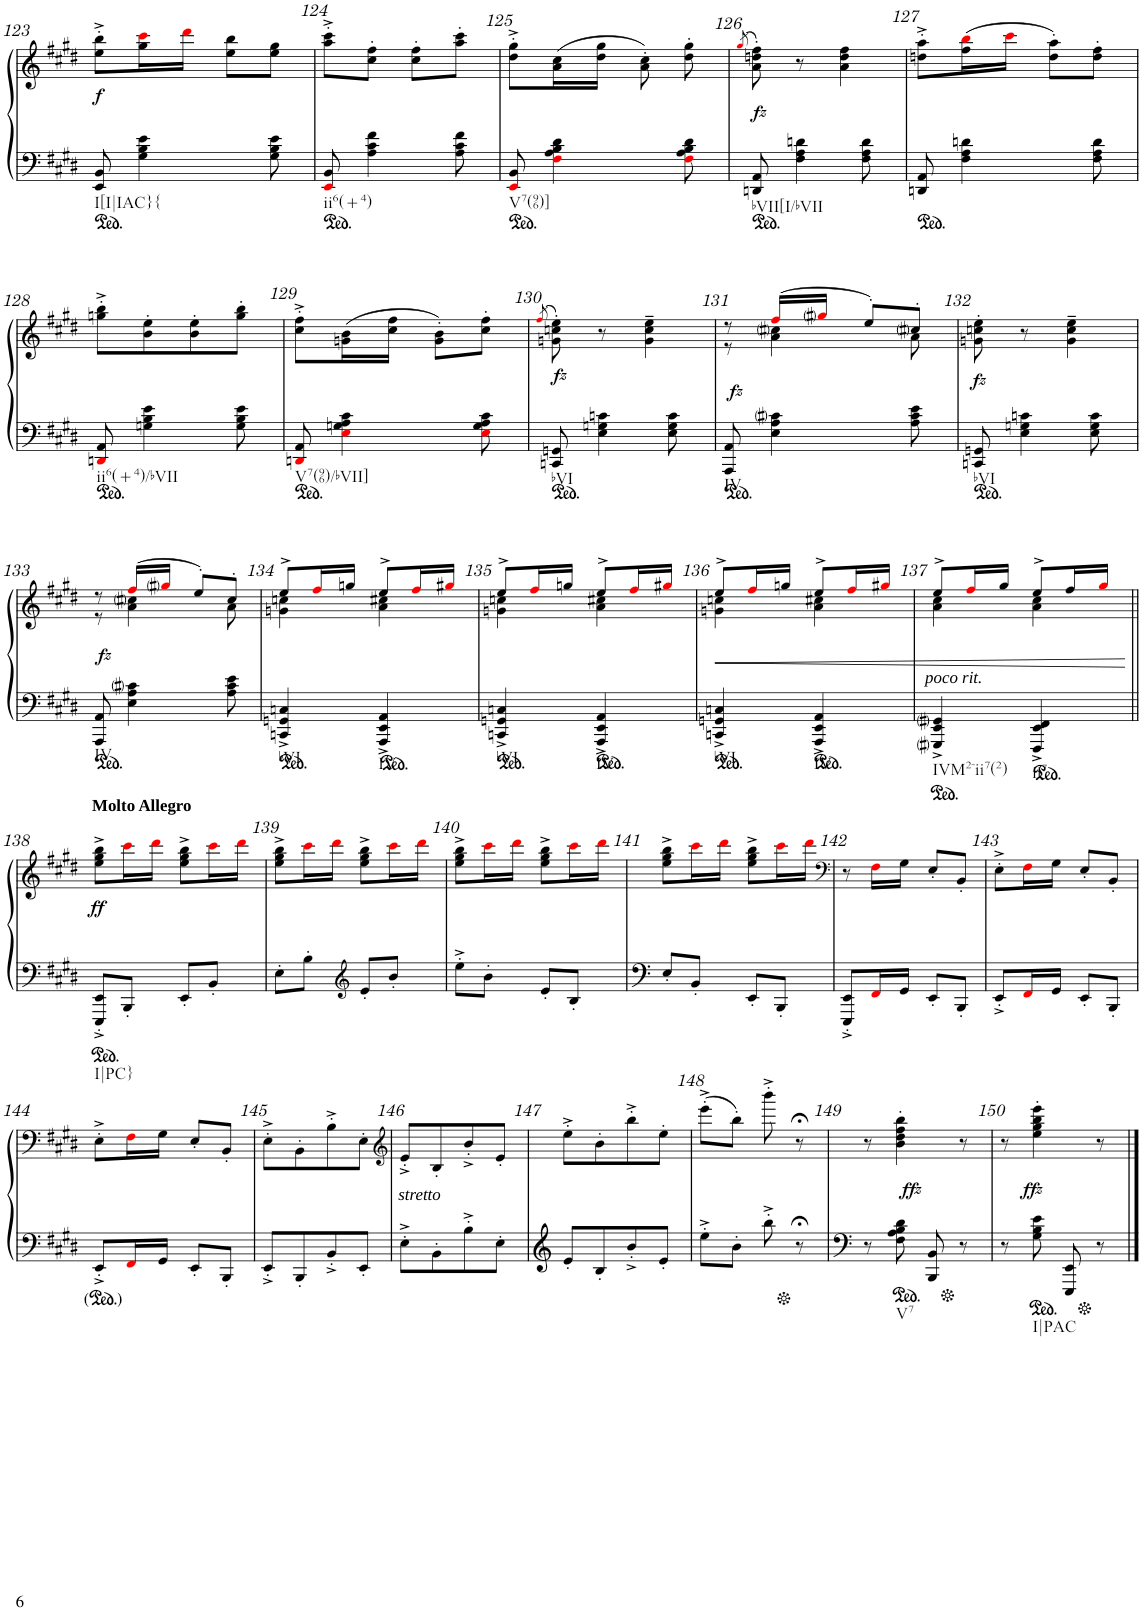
**kern	**kern	**dynam
*part1	*part1	*part1
*staff2	*staff1	*staff1/2
*I"Midi_1	*	*
!!LO:PB:g=z
*clefF4	*clefG2	*
*k[f#c#g#d#]	*k[f#c#g#d#]	*
*M2/4	*M2/4	*
=123	=123	=123
!LO:TX:b:t=I[I|IAC}{	!	!
!	!	!LO:DY:b
8EE/ 8BB/	8ee\'^ 8bb\'^L	f
4G#\ 4B\ 4e\	16gg#\ 16ccc#i\L	.
.	16ddd#i\JJ	.
.	8ee\ 8bb\L	.
8G#\ 8B\ 8e\	8ee\ 8gg#\J	.
=124	=124	=124
*	*^	*
!LO:TX:b:t=ii6(+4)	!	!	!
8EEi/ 8BB/	8aa\'^ 8ccc#\'^L	2ryy	.
4A\ 4c#\ 4f#\	8cc#\' 8ff#\'J	.	.
.	8cc#\' 8ff#\'L	.	.
8A\ 8c#\ 8f#\	8aa\' 8ccc#\'J	.	.
=125	=125	=125	=125
!LO:TX:b:t=V7(96)]	!	!	!
8EEi/ 8BB/	8dd#\'^ 8gg#\'^L	2ryy	.
4F#i\ 4A\ 4B\ 4d#\	(>16a\ 16cc#\L	.	.
.	16dd#\ 16gg#\JJ	.	.
.	8a\' 8cc#\')	.	.
8F#i\ 8A\ 8B\ 8d#\	8dd#\' 8gg#\'	.	.
=126	=126	=126	=126
.	(>8qgg#i/	.	.
!LO:TX:b:t=bVII[I/bVII	!	!	!
!	!	!	!LO:DY:b
8DDn/ 8AA/	8a\' 8ddn\' 8ff#\')	2ryy	fz
4F#\ 4A\ 4dn\	8r	.	.
.	4a\ 4dd\ 4ff#\	.	.
8F#\ 8A\ 8d\	.	.	.
=127	=127	=127	=127
8DDn/ 8AA/	8ddn\'^ 8aa\'^L	2ryy	.
4F#\ 4A\ 4dn\	(>16ff#\ 16bbi\L	.	.
.	16ccc#i\JJ	.	.
.	8dd\' 8aa\'L)	.	.
8F#\ 8A\ 8d\	8dd\' 8ff#\'J	.	.
!!LO:LB:g=z	!!
=128	=128	=128	=128
!LO:TX:b:t=ii6(+4)/bVII	!	!	!
8DDni/ 8AA/	8ggn\'^ 8bb\'^L	2ryy	.
4Gn\ 4B\ 4e\	8b\' 8ee\'	.	.
.	8b\' 8ee\'	.	.
8G\ 8B\ 8e\	8gg\' 8bb\'J	.	.
=129	=129	=129	=129
!LO:TX:b:t=V7(96)/bVII]	!	!	!
8DDni/ 8AA/	8cc#\'^ 8ff#\'^L	2ryy	.
4Ei\ 4Gn\ 4A\ 4c#\	(>16gn\ 16b\L	.	.
.	16cc#\ 16ff#\JJ	.	.
.	8g\' 8b\'L)	.	.
8Ei\ 8G\ 8A\ 8c#\	8cc#\' 8ff#\'J	.	.
=130	=130	=130	=130
.	(>8qff#i/	.	.
!LO:TX:b:t=bVI	!	!	!
!	!	!	!LO:DY:b
8CCn/ 8GGn/	8gn\' 8ccn\' 8ee\')	2ryy	fz
4E\ 4Gn\ 4cn\	8r	.	.
.	4g\~ 4cc\~ 4ee\~	.	.
8E\ 8G\ 8c\	.	.	.
=131	=131	=131	=131
!LO:TX:b:t=IV	!	!	!
!	!	!	!LO:DY:a=2
8AAA/ 8AA/	8r	8r	fz
4E\ 4A\ 4c#j\	(>16ff#i/LL	4a\ 4cc#j\	.
.	16gg#ji/JJ	.	.
.	8ee'/L)	.	.
8A\ 8c#\ 8e\	8cc#j'/J	8a\	.
=132	=132	=132	=132
!LO:TX:b:t=bVI	!	!	!
!	!	!	!LO:DY:b
8CCn/ 8GGn/	8gn\' 8ccn\' 8ee\'	2ryy	fz
4E\ 4Gn\ 4cn\	8r	.	.
.	4g\~ 4cc\~ 4ee\~	.	.
8E\ 8G\ 8c\	.	.	.
!!LO:LB:g=z	!!
=133	=133	=133	=133
!LO:TX:b:t=IV	!	!	!
!	!	!	!LO:DY:a=2
8AAA/ 8AA/	8r	8r	fz
4E\ 4A\ 4c#j\	(>16ff#i/LL	4a\ 4cc#j\	.
.	16gg#ji/JJ	.	.
.	8ee'/L)	.	.
8A\ 8c#\ 8e\	8cc#'/J	8a\	.
=134	=134	=134	=134
!LO:TX:b:t=bVI	!	!	!
4CCn/^ 4GGn/^ 4Cn/^	8ee^/L	4gn\ 4ccn\	.
.	16ff#i/L	.	.
.	16ggn/JJ	.	.
!LO:TX:b:t=IV	!	!	!
4AAA/^ 4EE/^ 4AA/^	8ee^/L	4a\ 4cc#X\	.
.	16ff#i/L	.	.
.	16gg#Xi/JJ	.	.
=135	=135	=135	=135
!LO:TX:b:t=bVI	!	!	!
4CCn/^ 4GGn/^ 4Cn/^	8ee^/L	4gn\ 4ccn\	.
.	16ff#i/L	.	.
.	16ggn/JJ	.	.
!LO:TX:b:t=IV	!	!	!
4AAA/^ 4EE/^ 4AA/^	8ee^/L	4a\ 4cc#X\	.
.	16ff#i/L	.	.
.	16gg#Xi/JJ	.	.
=136	=136	=136	=136
!LO:TX:b:t=bVI	!	!	!
!	!	!	!LO:HP:b
4CCn/^ 4GGn/^ 4Cn/^	8ee^/L	4gn\ 4ccn\	<
.	16ff#i/L	.	.
.	16ggn/JJ	.	.
!LO:TX:b:t=IV	!	!	!
4AAA/^ 4EE/^ 4AA/^	8ee^/L	4a\ 4cc#X\	.
.	16ff#i/L	.	.
.	16gg#Xi/JJ	.	.
!	!LO:TX:b:i:t=poco rit.	!	!
=137	=137	=137	=137
!LO:TX:b:t=IVM2-ii7(2)	!	!	!
4GGG#j/^ 4EE/^ 4GG#j/^	8ee^/L	4a\ 4cc#\	.
.	16ff#i/L	.	.
.	16gg#/JJ	.	.
!LO:TX:b:t=ii7	!	!	!
4FFF#/^ 4EE/^ 4FF#/^	8ee^/L	4a\ 4cc#\	.
.	16ff#/L	.	.
.	16gg#i/JJ	.	.
*	*v	*v	*
.	.	[
!!LO:LB:g=z
=138||	=138||	=138||
*	*^	*
!	!LO:TX:a:B:t=Molto Allegro	!	!
!LO:TX:b:t=I|PC}	!	!	!
!	!	!	!LO:DY:b
8EEE/'^ 8EE/'^L	8ee\^ 8gg#\^ 8bb\^L	2ryy	ff
8BBB'/J	16ccc#i\L	.	.
.	16ddd#i\JJ	.	.
8EE'/L	8ee\^ 8gg#\^ 8bb\^L	.	.
8BB'/J	16ccc#i\L	.	.
.	16ddd#i\JJ	.	.
=139	=139	=139	=139
8E'\L	8ee\^ 8gg#\^ 8bb\^L	2ryy	.
8B'\J	16ccc#i\L	.	.
.	16ddd#i\JJ	.	.
*clefG2	*	*	*
8e'/L	8ee\^ 8gg#\^ 8bb\^L	.	.
8b'/J	16ccc#i\L	.	.
.	16ddd#i\JJ	.	.
*	*v	*v	*
=140	=140	=140
8ee'^\L	8ee\^ 8gg#\^ 8bb\^L	.
8b'\J	16ccc#i\L	.
.	16ddd#i\JJ	.
8e'/L	8ee\^ 8gg#\^ 8bb\^L	.
8B'/J	16ccc#i\L	.
.	16ddd#i\JJ	.
=141	=141	=141
8E'/L	8ee\^ 8gg#\^ 8bb\^L	.
8BB'/J	16ccc#i\L	.
.	16ddd#i\JJ	.
8EE'/L	8ee\^ 8gg#\^ 8bb\^L	.
8BBB'/J	16ccc#i\L	.
.	16ddd#i\JJ	.
=142	=142	=142
*	*clefF4	*
8EEE/'^ 8EE/'^L	8r	.
16FF#i/L	16F#i\LL	.
16GG#/JJ	16G#\JJ	.
8EE'/L	8E'/L	.
8BBB'/J	8BB'/J	.
=143	=143	=143
8EE'^/L	8E'^\L	.
16FF#i/L	16F#i\L	.
16GG#/JJ	16G#\JJ	.
8EE'/L	8E'/L	.
8BBB'/J	8BB'/J	.
!!LO:LB:g=z
=144	=144	=144
8EE'^/L	8E'^\L	.
16FF#i/L	16F#i\L	.
16GG#/JJ	16G#\JJ	.
8EE'/L	8E'/L	.
8BBB'/J	8BB'/J	.
=145	=145	=145
8EE'^/L	8E'^\L	.
8BBB'/	8BB'\	.
8BB'^/	8B'^\	.
8EE'/J	8E'\J	.
=146	=146	=146
*	*clefG2	*
!	!LO:TX:b:i:t=stretto	!
8E'^\L	8e'^/L	.
8BB'\	8B'/	.
8B'^\	8b'^/	.
8E'\J	8e'/J	.
=147	=147	=147
8e'/L	8ee'^\L	.
8B'/	8b'\	.
8b'^/	8bb'^\	.
8e'/J	8ee'\J	.
=148	=148	=148
8ee'^\L	(>8eee'^\L	.
8b'\J	8bb'\J)	.
8bb'^\	8bbb'^\	.
8r;<	8r;<	.
=149	=149	=149
8r	8r	.
!LO:TX:b:t=V7	!	!
!	!	!LO:DY:b
8F#\ 8A\ 8B\ 8d#\	4b\' 4dd#\' 4ff#\' 4bb\'	other-dynamics
8BBB/ 8BB/	.	.
8r	8r	.
=150	=150	=150
8r	8r	.
!LO:TX:b:t=I|PAC	!	!
!	!	!LO:DY:b
8G#\ 8B\ 8e\	4ee\' 4gg#\' 4bb\' 4eee\'	other-dynamics
8EEE/ 8EE/	.	.
8r	8r	.
==	==	==
*-	*-	*-
